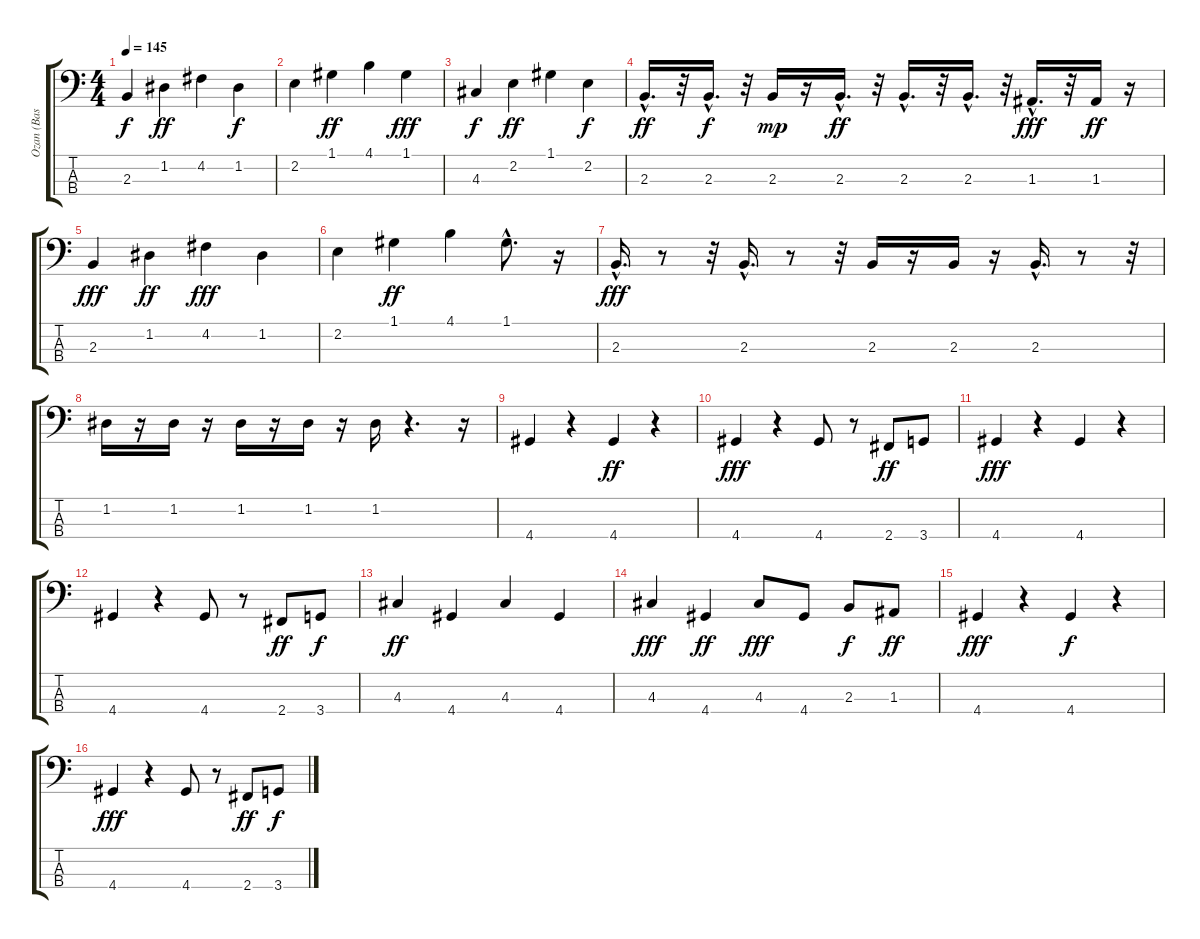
\track ("Ozan (Bas Gitar)" "Ozan (Bas ") {instrument electricbassfinger}
\staff {score tabs}
\tuning (G2 D2 A1 E1) {hide}
\ts (4 4)
\tempo 145
\clef f4
\ks c
2.3.4{dy f} 1.2.4{dy ff} 4.2.4 1.2.4{dy f} |
2.2.4 1.1.4{dy ff} 4.1.4 1.1.4{dy fff} |
4.3.4{dy f} 2.2.4{dy ff} 1.1.4 2.2.4{dy f} |
2.3{hac}.16{d dy ff} r.32 2.3{hac}.16{d dy f} r.32 2.3.16{dy mp} r.16 2.3{hac}.16{d dy ff} r.32 2.3{hac}.16{d} r.32 2.3{hac}.16{d} r.32 1.3{hac}.16{d dy fff} r.32 1.3.16{dy ff} r.16 |
2.3.4{dy fff} 1.2.4{dy ff} 4.2.4{dy fff} 1.2.4 |
2.2.4 1.1.4{dy ff} 4.1.4 1.1{hac}.8{d} r.16 |
2.3{hac}.16{d dy fff} r.8 r.32 2.3{hac}.16{d} r.8 r.32 2.3.16 r.16 2.3.16 r.16 2.3{hac}.16{d} r.8 r.32 |
1.2.16 r.16 1.2.16 r.16 1.2.16 r.16 1.2.16 r.16 1.2.16 r.4{d} r.16 |
4.4.4 r.4 4.4.4{dy ff} r.4 |
4.4.4{dy fff} r.4 4.4.8 r.8 2.4.8{dy ff} 3.4.8 |
4.4.4{dy fff} r.4 4.4.4 r.4 |
4.4.4 r.4 4.4.8 r.8 2.4.8{dy ff} 3.4.8{dy f} |
4.3.4{dy ff} 4.4.4 4.3.4 4.4.4 |
4.3.4{dy fff} 4.4.4{dy ff} 4.3.8{dy fff} 4.4.8 2.3.8{dy f} 1.3.8{dy ff} |
4.4.4{dy fff} r.4 4.4.4{dy f} r.4 |
4.4.4{dy fff} r.4 4.4.8 r.8 2.4.8{dy ff} 3.4.8{dy f}
